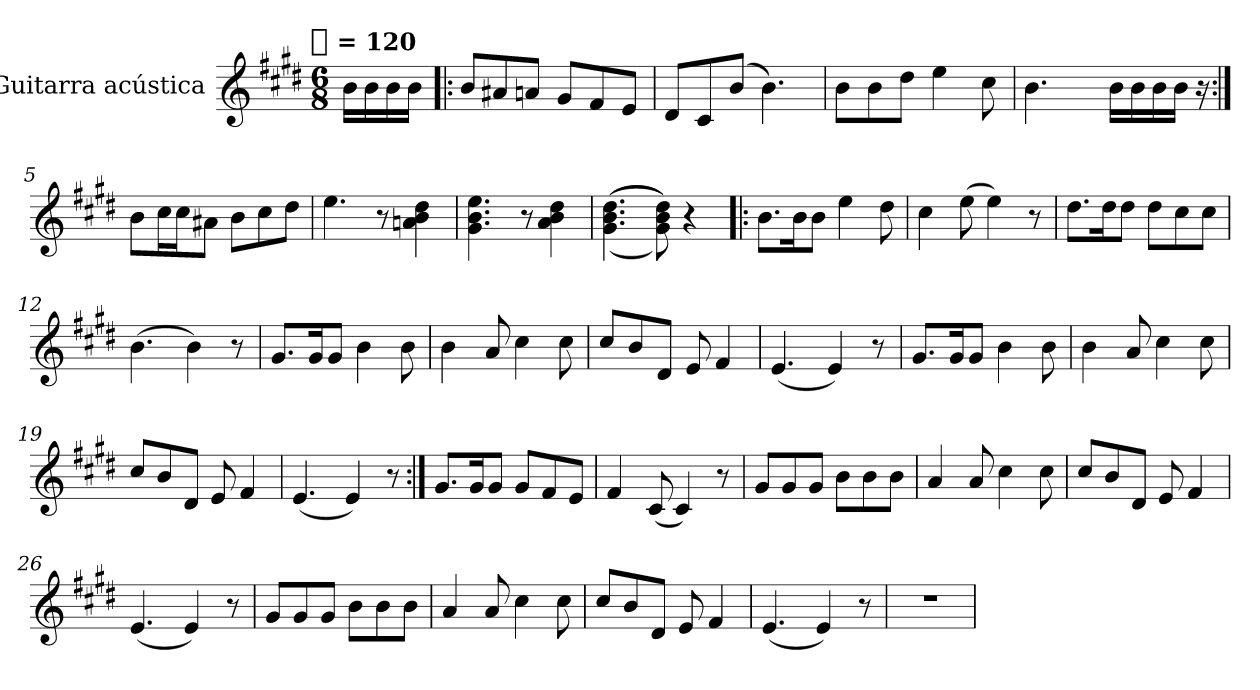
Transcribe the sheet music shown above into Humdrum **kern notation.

**kern
*part1
*staff1
*I"Guitarra acústica
*clefG2
*k[f#c#g#d#]
*E:
!!LO:TX:omd:t=[quarter] = 120
*M6/8
*MM120
=
16bLL
16b
16b
16bJJ
=1!|:
8bL
8a#X
8anJ
8g#L
8f#
8eJ
=2
8d#L
8c#
(8bJ
4.b)
=3
8bL
8b
8dd#J
4ee
8cc#
=4
4.b
16ryy
16bLL
16b
16b
16bJJ
16r
=5:|!
8bL
16cc#L
16cc#J
8a#XJ
8bL
8cc#
8dd#J
=6
4.ee
8r
4an 4b 4dd#
=7
4.g# 4.b 4.ee
8r
4a 4b 4dd#
=8
(<(>(>4.g# 4.b 4.dd#
8g# 8b 8dd#)))
4r
=9!|:
8.bL
16bK
8bJ
4ee
8dd#
=10
4cc#
(8ee
4ee)
8r
=11
8.dd#L
16dd#K
8dd#J
8dd#L
8cc#
8cc#J
=12
(4.b
4b)
8r
=13
8.g#L
16g#K
8g#J
4b
8b
=14
4b
8a
4cc#
8cc#
=15
8cc#L
8b
8d#J
8e
4f#
=16
(4.e
4e)
8r
=17
8.g#L
16g#K
8g#J
4b
8b
=18
4b
8a
4cc#
8cc#
=19
8cc#L
8b
8d#J
8e
4f#
=20
(4.e
4e)
8r
=21:|!
8.g#L
16g#K
8g#J
8g#L
8f#
8eJ
=22
4f#
(8c#
4c#)
8r
=23
8g#L
8g#
8g#J
8bL
8b
8bJ
=24
4a
8a
4cc#
8cc#
=25
8cc#L
8b
8d#J
8e
4f#
=26
(4.e
4e)
8r
=27
8g#L
8g#
8g#J
8bL
8b
8bJ
=28
4a
8a
4cc#
8cc#
=29
8cc#L
8b
8d#J
8e
4f#
=30
(4.e
4e)
8r
=31
4%3r
=
*-
